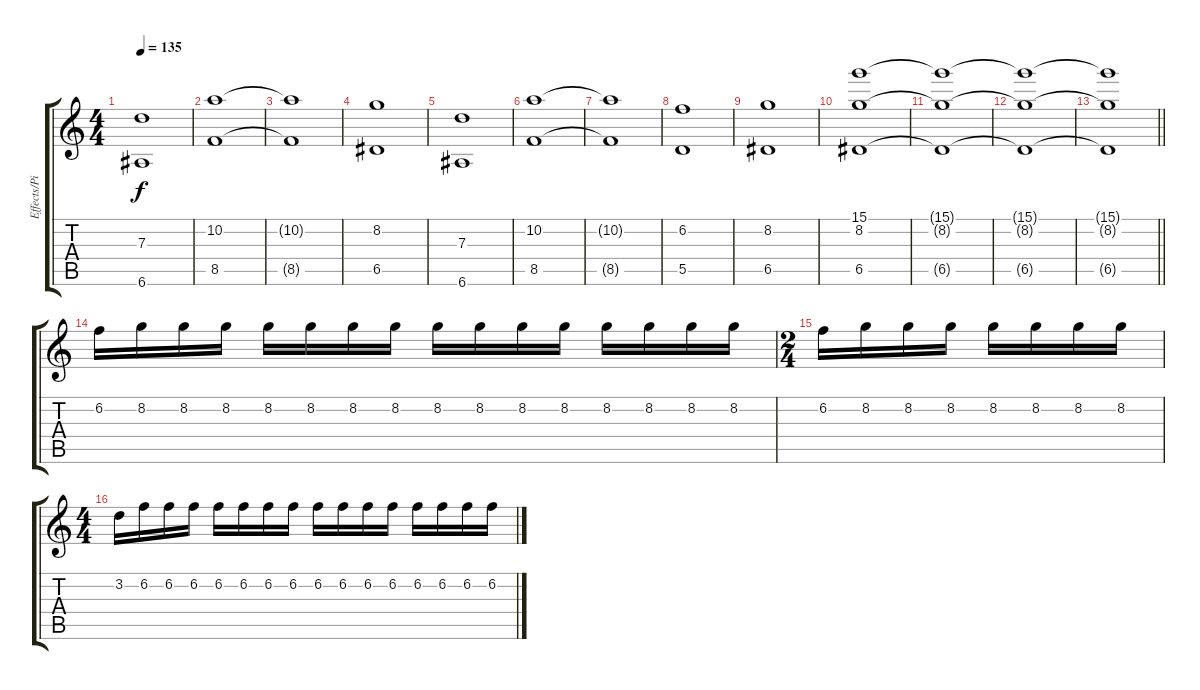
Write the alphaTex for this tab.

\track ("Effects/Piano" "Effects/Pi") {instrument electricguitarmuted}
\staff {score tabs}
\tuning (E4 B3 G3 D3 A2 E2) {hide}
\ts (4 4)
\tempo 135
\clef g2
\ks c
(7.3 6.6).1{dy f} |
(10.2 8.5).1 |
(10.2{t} 8.5{t}).1 |
(8.2 6.5).1 |
(7.3 6.6).1 |
(10.2 8.5).1 |
(10.2{t} 8.5{t}).1 |
(6.2 5.5).1 |
(8.2 6.5).1 |
(15.1 8.2 6.5).1 |
(15.1{t} 8.2{t} 6.5{t}).1{volume 0} |
(15.1{t} 8.2{t} 6.5{t}).1 |
\barLineRight lightlight
(15.1{t} 8.2{t} 6.5{t}).1 |
\section ("" "")
6.2.16{volume 12} 8.2.16 8.2.16 8.2.16 8.2.16 8.2.16 8.2.16 8.2.16 8.2.16 8.2.16 8.2.16 8.2.16 8.2.16 8.2.16 8.2.16 8.2.16 |
\ts (2 4)
6.2.16 8.2.16 8.2.16 8.2.16 8.2.16 8.2.16 8.2.16 8.2.16 |
\ts (4 4)
3.2.16 6.2.16 6.2.16 6.2.16 6.2.16 6.2.16 6.2.16 6.2.16 6.2.16 6.2.16 6.2.16 6.2.16 6.2.16 6.2.16 6.2.16 6.2.16
